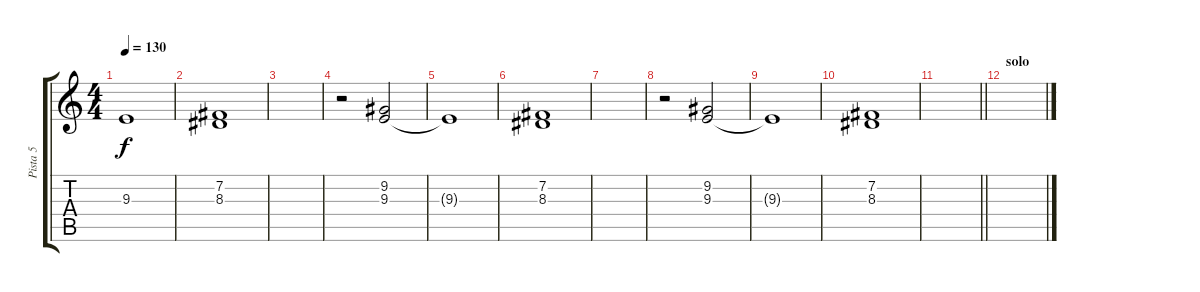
\track ("Pista 5" "Pista 5") {instrument voiceoohs}
\staff {score tabs}
\tuning (E4 B3 G3 D3 A2 E2) {hide}
\ts (4 4)
\tempo 130
\clef g2
\ks c
9.3{t}.1{dy f} |
(7.2 8.3).1 |
|
r.2 (9.2 9.3).2 |
9.3{t}.1 |
(7.2 8.3).1 |
|
r.2 (9.2 9.3).2 |
9.3{t}.1 |
(7.2 8.3).1 |
\barLineRight lightlight
|
\section ("" "solo")
